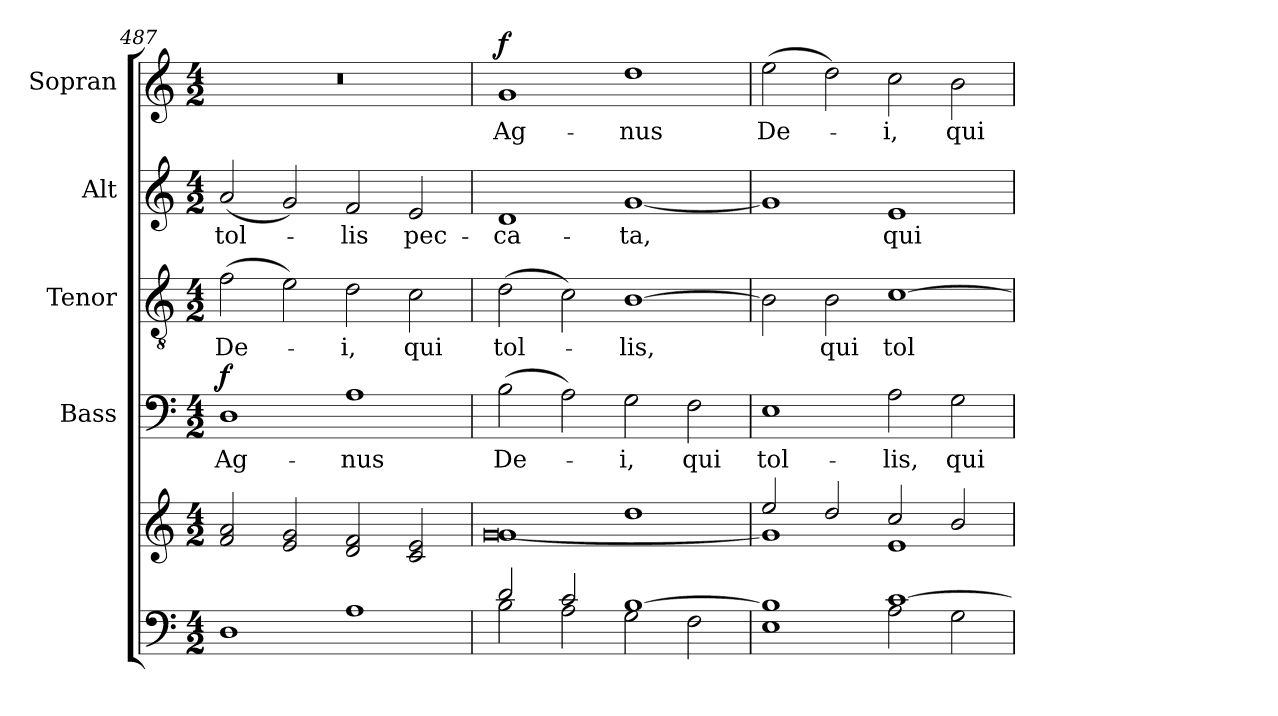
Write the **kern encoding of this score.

**kern	**kern	**kern	**text	**dynam	**kern	**text	**kern	**text	**kern	**text	**dynam
*part5	*part5	*part4	*part4	*part4	*part3	*part3	*part2	*part2	*part1	*part1	*part1
*staff6	*staff5	*staff4	*staff4	*staff4	*staff3	*staff3	*staff2	*staff2	*staff1	*staff1	*staff1
*	*	*I"Bass	*	*	*I"Tenor	*	*I"Alt	*	*I"Sopran	*	*
*	*	*I'B.	*	*	*I'T.	*	*I'A.	*	*I'S.	*	*
*clefF4	*clefG2	*clefF4	*	*	*clefGv2	*	*clefG2	*	*clefG2	*	*
*k[]	*k[]	*k[]	*	*	*k[]	*	*k[]	*	*k[]	*	*
*C:	*C:	*C:	*	*	*C:	*	*C:	*	*C:	*	*
*M4/2	*M4/2	*M4/2	*	*	*M4/2	*	*M4/2	*	*M4/2	*	*
=487	=487	=487	=487	=487	=487	=487	=487	=487	=487	=487	=487
!	!	!	!LO:LY:b	!LO:DY:a	!	!LO:LY:b	!	!LO:LY:b	!	!	!
1D	2f/ 2a/	1D	Ag-	f	(>2f\	De-	(<2a/	tol-	0r	.	.
.	2e/ 2g/	.	.	.	2e\)	.	2g/)	.	.	.	.
!	!	!	!LO:LY:b	!	!	!LO:LY:b	!	!LO:LY:b	!	!	!
1A	2d/ 2f/	1A	-nus	.	2d\	-i,	2f/	-lis	.	.	.
!	!	!	!	!	!	!LO:LY:b	!	!LO:LY:b	!	!	!
.	2c/ 2e/	.	.	.	2c\	qui	2e/	pec-	.	.	.
=488	=488	=488	=488	=488	=488	=488	=488	=488	=488	=488	=488
*^	*^	*	*	*	*	*	*	*	*	*	*
!	!	!	!	!	!LO:LY:b	!	!	!LO:LY:b	!	!LO:LY:b	!	!LO:LY:b	!LO:DY:a
2d/	2B\	1g	[<0g	(>2B\	De-	.	(>2d\	tol-	1d	-ca-	1g	Ag-	f
2c/	2A\	.	.	2A\)	.	.	2c\)	.	.	.	.	.	.
!	!	!	!	!	!LO:LY:b	!	!	!LO:LY:b	!	!LO:LY:b	!	!LO:LY:b	!
[>1B	2G\	1dd	.	2G\	-i,	.	[1B	-lis,	[1g	-ta,	1dd	-nus	.
!	!	!	!	!	!LO:LY:b	!	!	!	!	!	!	!	!
.	2F\	.	.	2F\	qui	.	.	.	.	.	.	.	.
=489	=489	=489	=489	=489	=489	=489	=489	=489	=489	=489	=489	=489	=489
!	!	!	!	!	!LO:LY:b	!	!	!	!	!	!	!LO:LY:b	!
1B]	1E	2ee/	1g]	1E	tol-	.	2B\]	.	1g]	.	(>2ee\	De-	.
!	!	!	!	!	!	!	!	!LO:LY:b	!	!	!	!	!
.	.	2dd/	.	.	.	.	2B\	qui	.	.	2dd\)	.	.
!	!	!	!	!	!LO:LY:b	!	!	!LO:LY:b	!	!LO:LY:b	!	!LO:LY:b	!
[>1c	2A\	2cc/	1e	2A\	-lis,	.	[1c	tol-	1e	qui	2cc\	-i,	.
!	!	!	!	!	!LO:LY:b	!	!	!	!	!	!	!LO:LY:b	!
.	2G\	2b/	.	2G\	qui	.	.	.	.	.	2b\	qui	.
*v	*v	*	*	*	*	*	*	*	*	*	*	*	*
*	*v	*v	*	*	*	*	*	*	*	*	*	*
=	=	=	=	=	=	=	=	=	=	=	=
*-	*-	*-	*-	*-	*-	*-	*-	*-	*-	*-	*-
